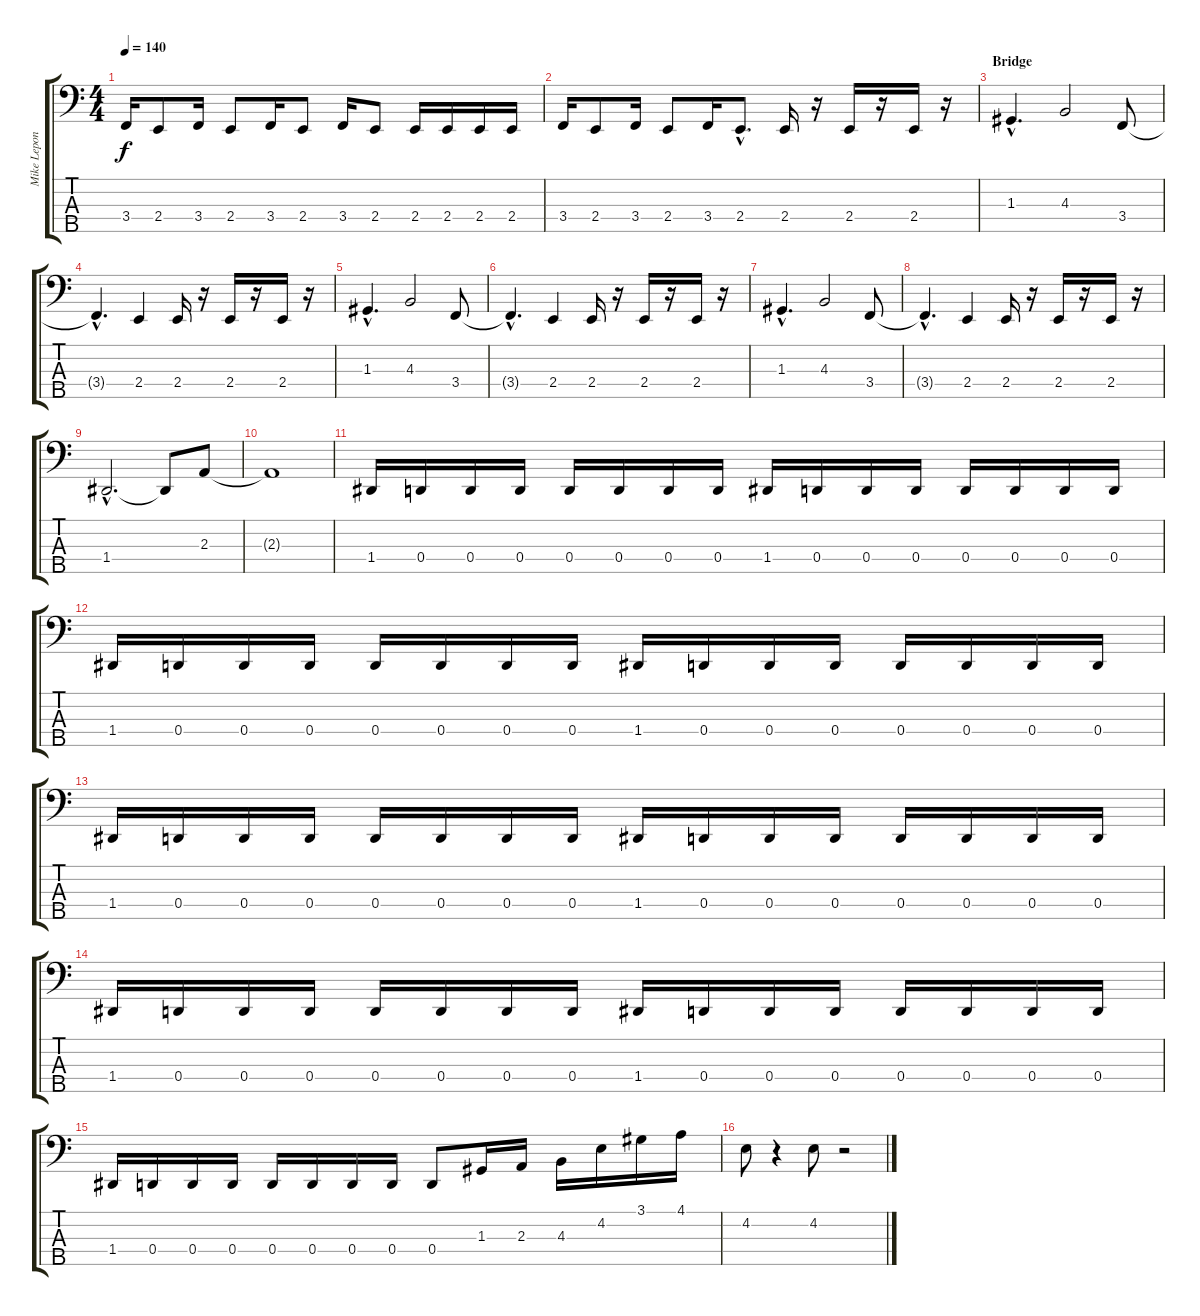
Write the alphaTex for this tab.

\track ("Mike Lepond" "Mike Lepon") {instrument electricbasspick}
\staff {score tabs}
\tuning (F2 C2 G1 D1 A0) {hide}
\ts (4 4)
\tempo 140
\clef f4
\ks c
3.4.16{dy f} 2.4.8 3.4.16 2.4.8 3.4.16 2.4.8 3.4.16 2.4.8 2.4.16 2.4.16 2.4.16 2.4.16 |
3.4.16 2.4.8 3.4.16 2.4.8 3.4.16 2.4{hac}.8{d} 2.4.16 r.16 2.4.16 r.16 2.4.16 r.16 |
\section ("" "Bridge")
1.3{hac}.4{d} 4.3.2 3.4.8 |
3.4{hac t}.4{d} 2.4.4 2.4.16 r.16 2.4.16 r.16 2.4.16 r.16 |
1.3{hac}.4{d} 4.3.2 3.4.8 |
3.4{hac t}.4{d} 2.4.4 2.4.16 r.16 2.4.16 r.16 2.4.16 r.16 |
1.3{hac}.4{d} 4.3.2 3.4.8 |
3.4{hac t}.4{d} 2.4.4 2.4.16 r.16 2.4.16 r.16 2.4.16 r.16 |
1.4{hac}.2{d} 1.4{t}.8 2.3.8 |
2.3{t}.1 |
1.4.16 0.4.16 0.4.16 0.4.16 0.4.16 0.4.16 0.4.16 0.4.16 1.4.16 0.4.16 0.4.16 0.4.16 0.4.16 0.4.16 0.4.16 0.4.16 |
1.4.16 0.4.16 0.4.16 0.4.16 0.4.16 0.4.16 0.4.16 0.4.16 1.4.16 0.4.16 0.4.16 0.4.16 0.4.16 0.4.16 0.4.16 0.4.16 |
1.4.16 0.4.16 0.4.16 0.4.16 0.4.16 0.4.16 0.4.16 0.4.16 1.4.16 0.4.16 0.4.16 0.4.16 0.4.16 0.4.16 0.4.16 0.4.16 |
1.4.16 0.4.16 0.4.16 0.4.16 0.4.16 0.4.16 0.4.16 0.4.16 1.4.16 0.4.16 0.4.16 0.4.16 0.4.16 0.4.16 0.4.16 0.4.16 |
1.4.16 0.4.16 0.4.16 0.4.16 0.4.16 0.4.16 0.4.16 0.4.16 0.4.8 1.3.16 2.3.16 4.3.16 4.2.16 3.1.16 4.1.16 |
4.2.8 r.4 4.2.8 r.2
